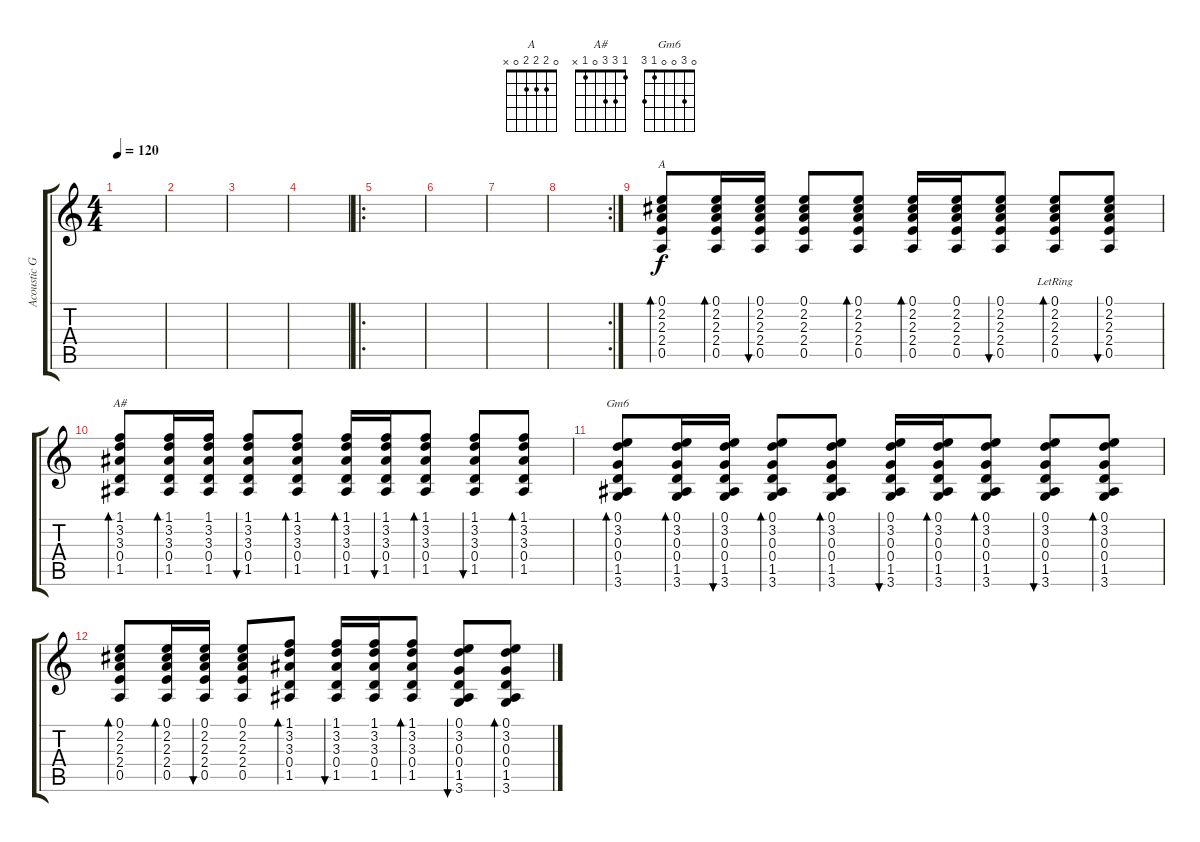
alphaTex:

\track ("Acoustic Guitar" "Acoustic G") {instrument acousticguitarsteel}
\staff {score tabs}
\tuning (E4 B3 G3 D3 A2 E2) {hide}
\chord ("A" 0 2 2 2 0 x)
\chord ("A#" 1 3 3 0 1 x)
\chord ("Gm6" 0 3 0 0 1 3)
\ts (4 4)
\tempo 120
\clef g2
\ks c
|
|
|
|
\ro
|
|
|
\rc 2
|
(0.1 2.2 2.3 2.4 0.5).8{bd 120 ch "A"} (0.1 2.2 2.3 2.4 0.5).16{bd 120} (0.1 2.2 2.3 2.4 0.5).16{bu 120} (0.1 2.2 2.3 2.4 0.5).8 (0.1 2.2 2.3 2.4 0.5).8{bd 120} (0.1 2.2 2.3 2.4 0.5).16{bd 120} (0.1 2.2 2.3 2.4 0.5).16 (0.1 2.2 2.3 2.4 0.5).8{bu 120} (0.1 2.2 2.3 2.4 0.5{lr}).8{bd 120} (0.1 2.2 2.3 2.4 0.5).8{bu 120} |
(1.1 3.2 3.3 0.4 1.5).8{bd 120 ch "A#"} (1.1 3.2 3.3 0.4 1.5).16{bd 120} (1.1 3.2 3.3 0.4 1.5).16 (1.1 3.2 3.3 0.4 1.5).8{bu 120} (1.1 3.2 3.3 0.4 1.5).8{bd 120} (1.1 3.2 3.3 0.4 1.5).16{bd 120} (1.1 3.2 3.3 0.4 1.5).16{bu 120} (1.1 3.2 3.3 0.4 1.5).8{bd 120} (1.1 3.2 3.3 0.4 1.5).8{bu 120} (1.1 3.2 3.3 0.4 1.5).8{bd 120} |
(0.1 3.2 0.3 0.4 1.5 3.6).8{bd 120 ch "Gm6"} (0.1 3.2 0.3 0.4 1.5 3.6).16{bd 120} (0.1 3.2 0.3 0.4 1.5 3.6).16{bu 120} (0.1 3.2 0.3 0.4 1.5 3.6).8{bd 120} (0.1 3.2 0.3 0.4 1.5 3.6).8{bd 120} (0.1 3.2 0.3 0.4 1.5 3.6).16{bu 120} (0.1 3.2 0.3 0.4 1.5 3.6).16{bd 120} (0.1 3.2 0.3 0.4 1.5 3.6).8{bd 120} (0.1 3.2 0.3 0.4 1.5 3.6).8{bu 120} (0.1 3.2 0.3 0.4 1.5 3.6).8{bd 120} |
(0.1 2.2 2.3 2.4 0.5).8{bd 120} (0.1 2.2 2.3 2.4 0.5).16{bd 120} (0.1 2.2 2.3 2.4 0.5).16{bu 120} (0.1 2.2 2.3 2.4 0.5).8 (1.1 3.2 3.3 0.4 1.5).8{bd 120} (1.1 3.2 3.3 0.4 1.5).16{bu 120} (1.1 3.2 3.3 0.4 1.5).16 (1.1 3.2 3.3 0.4 1.5).8{bd 120} (0.1 3.2 0.3 0.4 1.5 3.6).8{bu 120} (0.1 3.2 0.3 0.4 1.5 3.6).8{bd 120}
